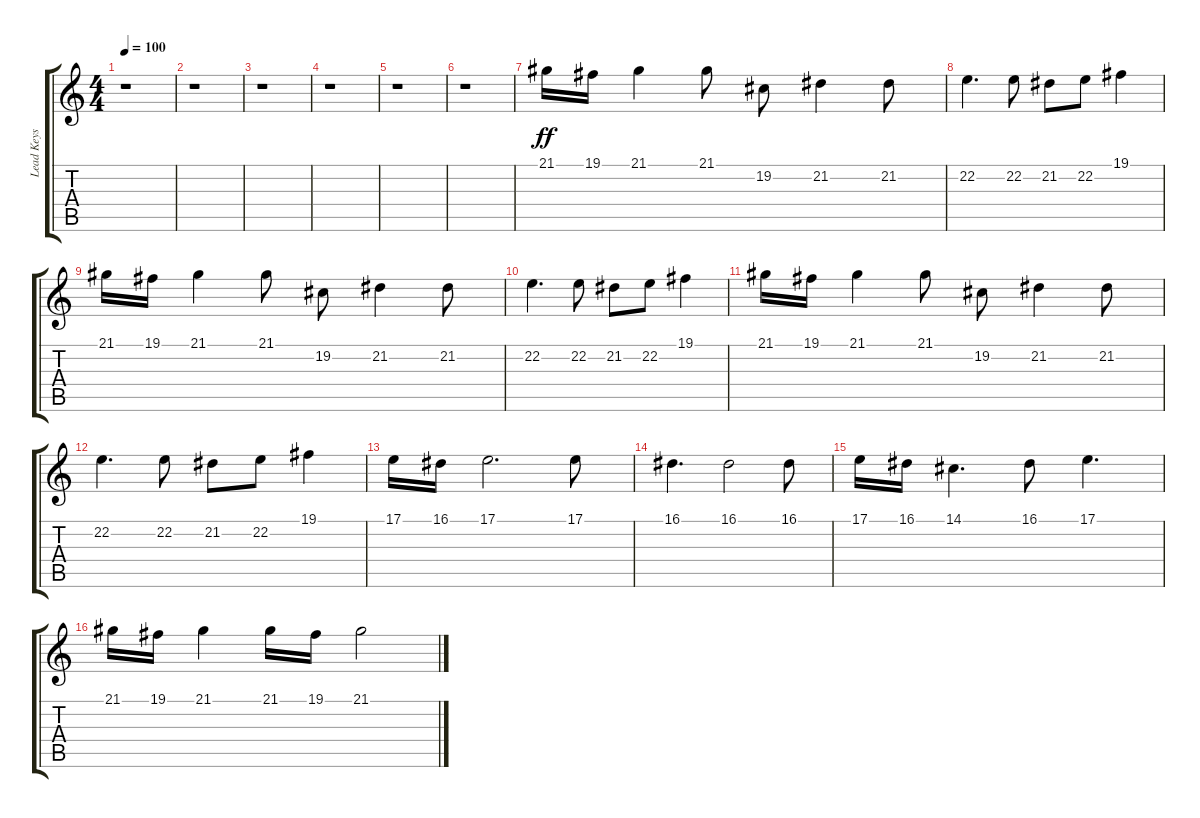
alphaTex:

\track ("Lead Keys" "Lead Keys") {instrument electricpiano1}
\staff {score tabs}
\tuning (B3 Gb3 D3 A2 E2 B1) {hide}
\ts (4 4)
\tempo 100
\clef g2
\ks c
r.1{dy ff} |
r.1 |
r.1 |
r.1 |
r.1 |
r.1 |
21.1.16{balance 8 instrument electricpiano1} 19.1.16 21.1.4 21.1.8 19.2.8 21.2.4 21.2.8 |
22.2.4{d} 22.2.8 21.2.8 22.2.8 19.1.4 |
21.1.16 19.1.16 21.1.4 21.1.8 19.2.8 21.2.4 21.2.8 |
22.2.4{d} 22.2.8 21.2.8 22.2.8 19.1.4 |
21.1.16 19.1.16 21.1.4 21.1.8 19.2.8 21.2.4 21.2.8 |
22.2.4{d} 22.2.8 21.2.8 22.2.8 19.1.4 |
17.1.16 16.1.16 17.1.2{d} 17.1.8 |
16.1.4{d} 16.1.2 16.1.8 |
17.1.16 16.1.16 14.1.4{d} 16.1.8 17.1.4{d} |
21.1.16 19.1.16 21.1.4 21.1.16 19.1.16 21.1.2
